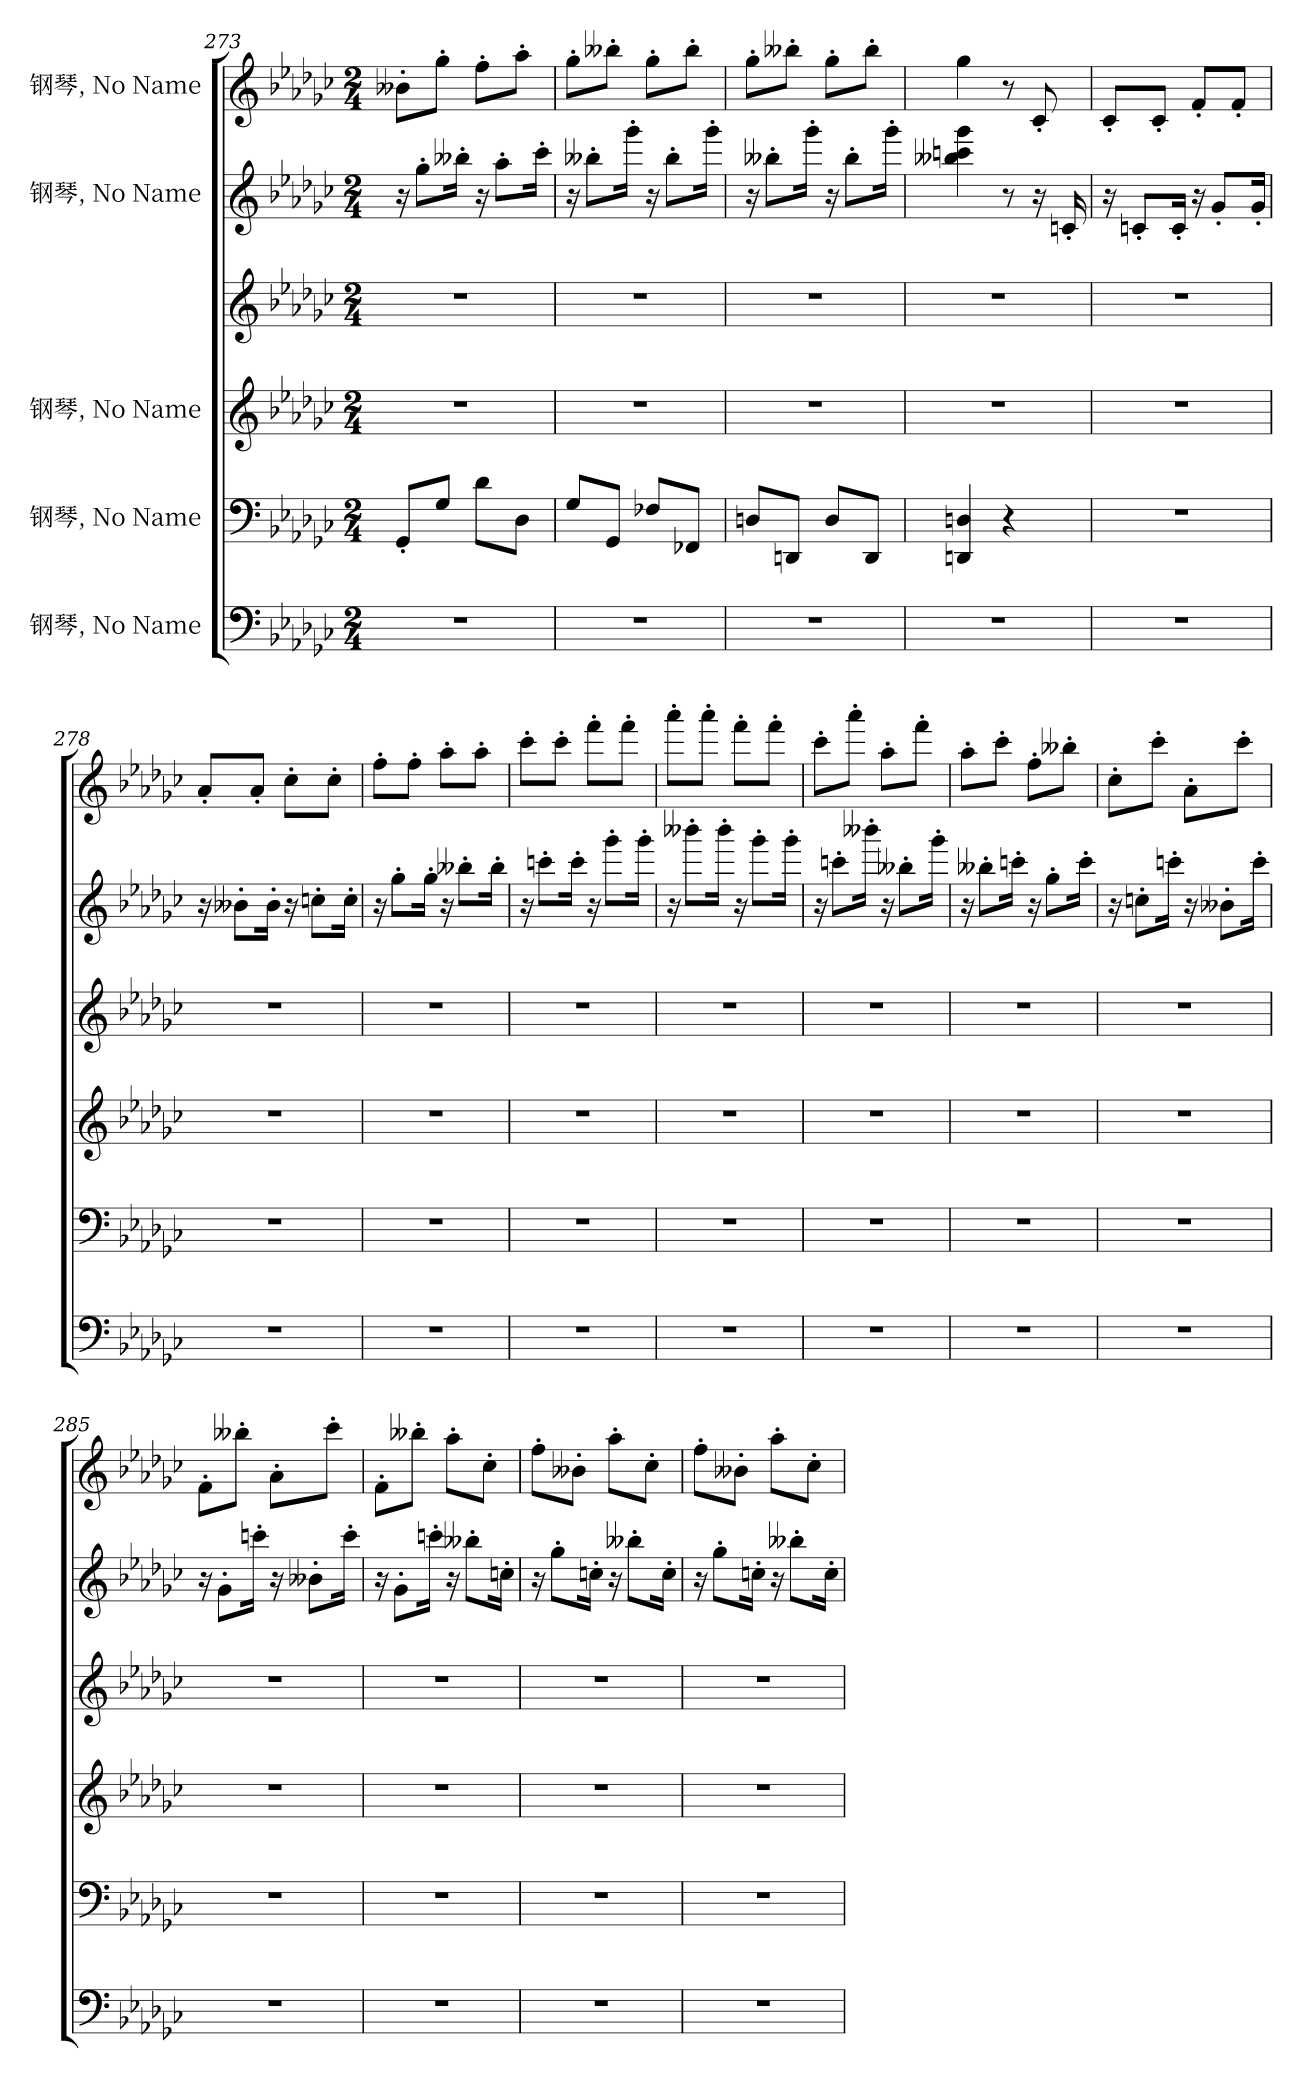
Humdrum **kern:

**kern	**kern	**kern	**kern	**kern	**kern
*part5	*part4	*part3	*part3	*part2	*part1
*staff6	*staff5	*staff4	*staff3	*staff2	*staff1
*I"钢琴, No Name	*I"钢琴, No Name	*I"钢琴, No Name	*	*I"钢琴, No Name	*I"钢琴, No Name
!!LO:PB:g=z
*clefF4	*clefF4	*clefG2	*clefG2	*clefG2	*clefG2
*k[b-e-a-d-g-c-]	*k[b-e-a-d-g-c-]	*k[b-e-a-d-g-c-]	*k[b-e-a-d-g-c-]	*k[b-e-a-d-g-c-]	*k[b-e-a-d-g-c-]
*M2/4	*M2/4	*M2/4	*M2/4	*M2/4	*M2/4
=273	=273	=273	=273	=273	=273
2r	8GG-'/L	2r	2r	16r	8b--X'\L
.	.	.	.	8gg-'\L	.
.	8G-/J	.	.	.	8gg-'\J
.	.	.	.	16bb--X'\Jk	.
.	8d-\L	.	.	16r	8ff'\L
.	.	.	.	8aa-'\L	.
.	8D-\J	.	.	.	8aa-'\J
.	.	.	.	16ccc-'\Jk	.
=274	=274	=274	=274	=274	=274
2r	8G-/L	2r	2r	16r	8gg-'\L
.	.	.	.	8bb--X'\L	.
.	8GG-/J	.	.	.	8bb--X'\J
.	.	.	.	16ggg-'\Jk	.
.	8F-X/L	.	.	16r	8gg-'\L
.	.	.	.	8bb--'\L	.
.	8FF-X/J	.	.	.	8bb--'\J
.	.	.	.	16ggg-'\Jk	.
=275	=275	=275	=275	=275	=275
2r	8Dn/L	2r	2r	16r	8gg-'\L
.	.	.	.	8bb--X'\L	.
.	8DDn/J	.	.	.	8bb--X'\J
.	.	.	.	16ggg-'\Jk	.
.	8D/L	.	.	16r	8gg-'\L
.	.	.	.	8bb--'\L	.
*	*	*	*	*	*MM154
.	8DD/J	.	.	.	8bb--'\J
.	.	.	.	16ggg-'\Jk	.
=276	=276	=276	=276	=276	=276
*	*	*	*	*	*MM130
2r	4DDn/ 4Dn/	2r	2r	4bb--X\ 4cccn\ 4ggg-\	4gg-\
.	4r	.	.	8r	8r
*	*	*	*	*	*MM158
.	.	.	.	16r	8c-'/
.	.	.	.	16cn'/	.
!!LO:LB:g=z
=277	=277	=277	=277	=277	=277
2r	2r	2r	2r	16r	8c-'/L
.	.	.	.	8cn'/L	.
.	.	.	.	.	8c-'/J
.	.	.	.	16c'/Jk	.
.	.	.	.	16r	8f'/L
.	.	.	.	8g-'/L	.
.	.	.	.	.	8f'/J
.	.	.	.	16g-'/Jk	.
=278	=278	=278	=278	=278	=278
2r	2r	2r	2r	16r	8a-'/L
.	.	.	.	8b--X'\L	.
.	.	.	.	.	8a-'/J
.	.	.	.	16b--'\Jk	.
.	.	.	.	16r	8cc-'\L
.	.	.	.	8ccn'\L	.
.	.	.	.	.	8cc-'\J
.	.	.	.	16cc'\Jk	.
=279	=279	=279	=279	=279	=279
2r	2r	2r	2r	16r	8ff'\L
.	.	.	.	8gg-'\L	.
.	.	.	.	.	8ff'\J
.	.	.	.	16gg-'\Jk	.
.	.	.	.	16r	8aa-'\L
.	.	.	.	8bb--X'\L	.
.	.	.	.	.	8aa-'\J
.	.	.	.	16bb--'\Jk	.
=280	=280	=280	=280	=280	=280
2r	2r	2r	2r	16r	8ccc-'\L
.	.	.	.	8cccn'\L	.
.	.	.	.	.	8ccc-'\J
.	.	.	.	16ccc'\Jk	.
.	.	.	.	16r	8fff'\L
.	.	.	.	8ggg-'\L	.
.	.	.	.	.	8fff'\J
.	.	.	.	16ggg-'\Jk	.
=281	=281	=281	=281	=281	=281
2r	2r	2r	2r	16r	8aaa-'\L
.	.	.	.	8bbb--X'\L	.
.	.	.	.	.	8aaa-'\J
.	.	.	.	16bbb--'\Jk	.
.	.	.	.	16r	8fff'\L
.	.	.	.	8ggg-'\L	.
.	.	.	.	.	8fff'\J
.	.	.	.	16ggg-'\Jk	.
!!LO:PB:g=z
=282	=282	=282	=282	=282	=282
2r	2r	2r	2r	16r	8ccc-'\L
.	.	.	.	8cccn'\L	.
.	.	.	.	.	8aaa-'\J
.	.	.	.	16bbb--X'\Jk	.
.	.	.	.	16r	8aa-'\L
.	.	.	.	8bb--X'\L	.
.	.	.	.	.	8fff'\J
.	.	.	.	16ggg-'\Jk	.
=283	=283	=283	=283	=283	=283
2r	2r	2r	2r	16r	8aa-'\L
.	.	.	.	8bb--X'\L	.
.	.	.	.	.	8ccc-'\J
.	.	.	.	16cccn'\Jk	.
.	.	.	.	16r	8ff'\L
.	.	.	.	8gg-'\L	.
.	.	.	.	.	8bb--X'\J
.	.	.	.	16ccc'\Jk	.
=284	=284	=284	=284	=284	=284
2r	2r	2r	2r	16r	8cc-'\L
.	.	.	.	8ccn'\L	.
.	.	.	.	.	8ccc-'\J
.	.	.	.	16cccn'\Jk	.
.	.	.	.	16r	8a-'\L
.	.	.	.	8b--X'\L	.
.	.	.	.	.	8ccc-'\J
.	.	.	.	16ccc'\Jk	.
=285	=285	=285	=285	=285	=285
2r	2r	2r	2r	16r	8f'\L
.	.	.	.	8g-'\L	.
.	.	.	.	.	8bb--X'\J
.	.	.	.	16cccn'\Jk	.
.	.	.	.	16r	8a-'\L
.	.	.	.	8b--X'\L	.
.	.	.	.	.	8ccc-'\J
.	.	.	.	16ccc'\Jk	.
!!LO:LB:g=z
=286	=286	=286	=286	=286	=286
2r	2r	2r	2r	16r	8f'\L
.	.	.	.	8g-'\L	.
.	.	.	.	.	8bb--X'\J
.	.	.	.	16cccn'\Jk	.
.	.	.	.	16r	8aa-'\L
.	.	.	.	8bb--X'\L	.
.	.	.	.	.	8cc-'\J
.	.	.	.	16ccn'\Jk	.
=287	=287	=287	=287	=287	=287
2r	2r	2r	2r	16r	8ff'\L
.	.	.	.	8gg-'\L	.
.	.	.	.	.	8b--X'\J
.	.	.	.	16ccn'\Jk	.
.	.	.	.	16r	8aa-'\L
.	.	.	.	8bb--X'\L	.
.	.	.	.	.	8cc-'\J
.	.	.	.	16cc'\Jk	.
=288	=288	=288	=288	=288	=288
2r	2r	2r	2r	16r	8ff'\L
.	.	.	.	8gg-'\L	.
.	.	.	.	.	8b--X'\J
.	.	.	.	16ccn'\Jk	.
.	.	.	.	16r	8aa-'\L
.	.	.	.	8bb--X'\L	.
.	.	.	.	.	8cc-'\J
.	.	.	.	16cc'\Jk	.
=	=	=	=	=	=
*-	*-	*-	*-	*-	*-
